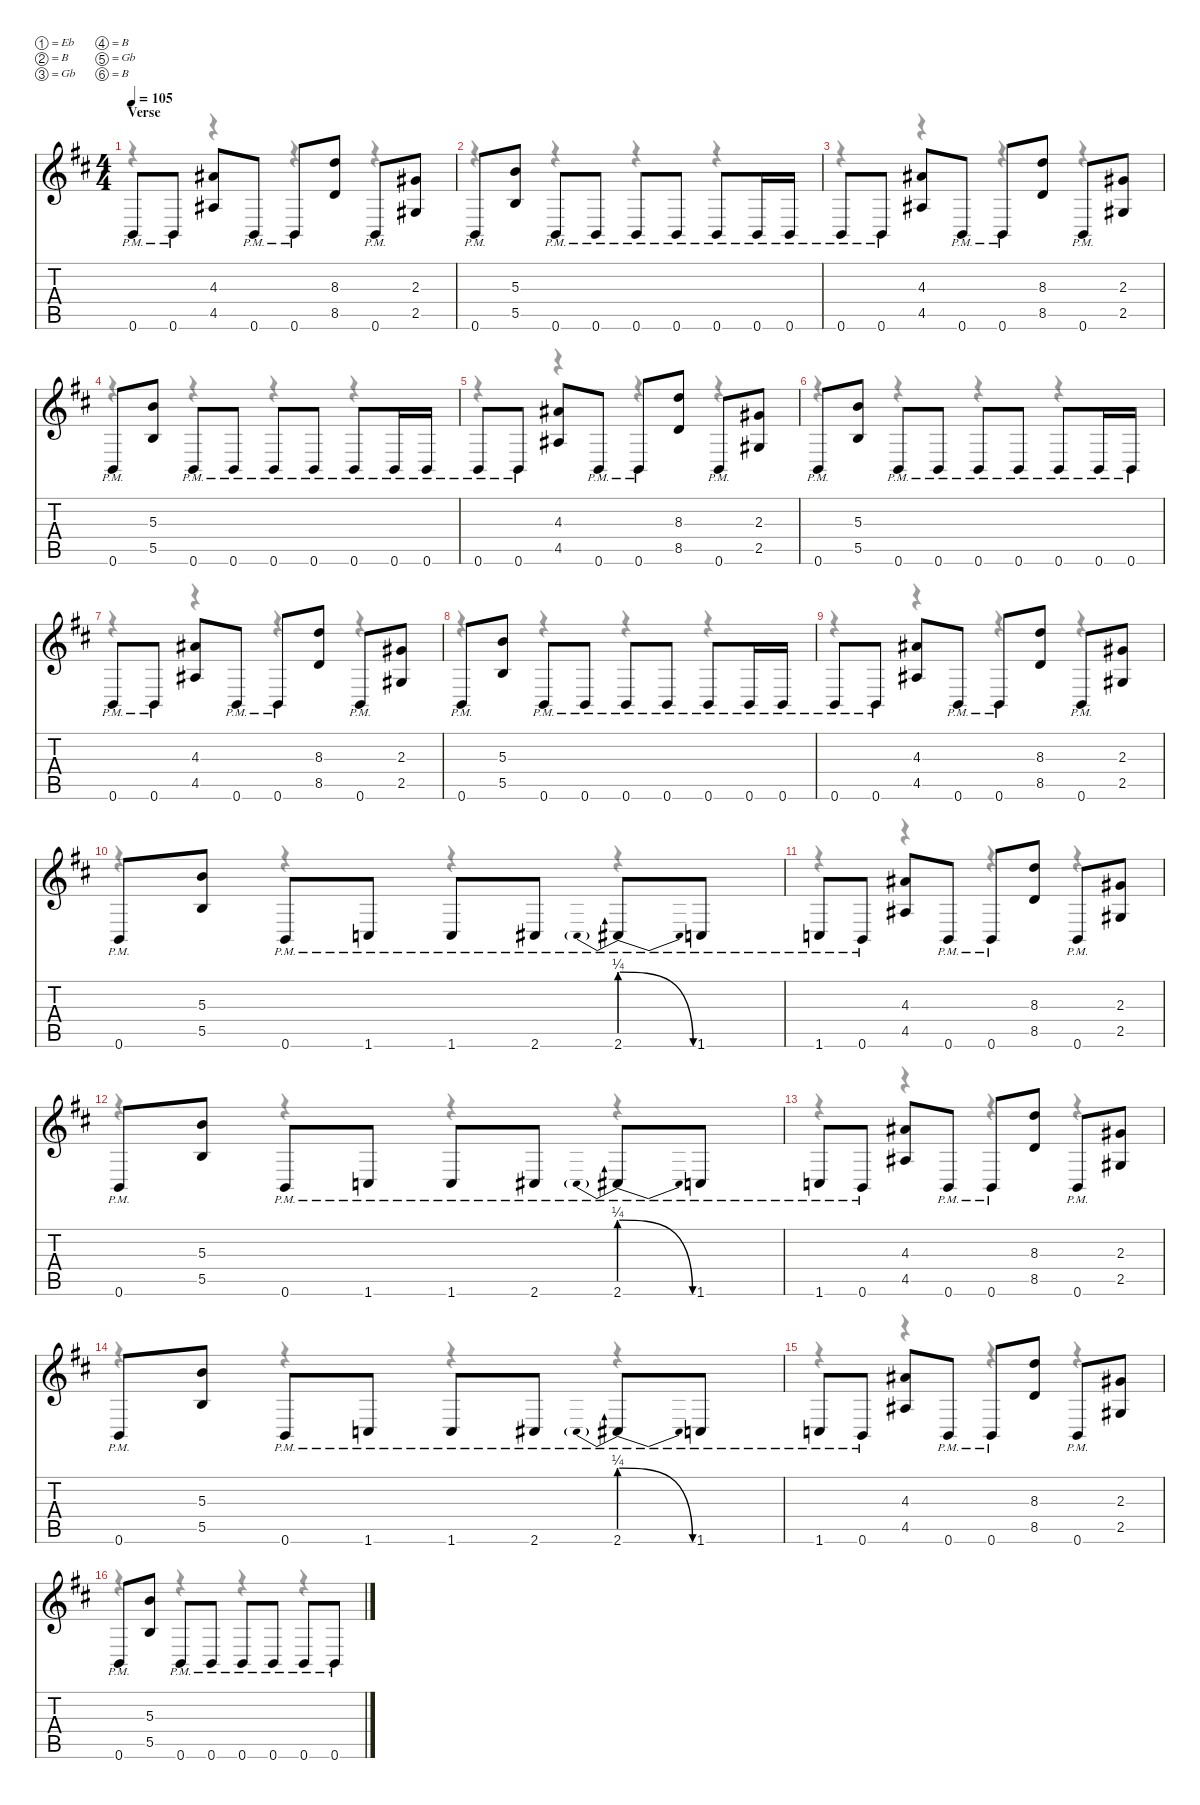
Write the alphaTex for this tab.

\defaultSystemsLayout 4
\hideDynamics
\bracketExtendMode nobrackets
\singleTrackTrackNamePolicy hidden
\multiTrackTrackNamePolicy hidden
\firstSystemTrackNameMode fullname
\firstSystemTrackNameOrientation horizontal
\otherSystemsTrackNameOrientation horizontal
\track ("Solo/ Add. Guitar" "od.guit.") {instrument overdrivenguitar}
\staff {score tabs}
\tuning (Eb4 B3 Gb3 B2 Gb2 B1)
\voice
\ts (4 4)
\section ("" "Verse")
\tempo 105
\clef g2
\ks bminor
0.6{pm acc forcenatural}.8{dy mp beam Up} 0.6{pm acc forcenatural}.8{beam Up} (4.3{acc #} 4.5{acc #}).8{dy p beam Up} 0.6{pm acc forcenatural}.8{dy mp beam Up} 0.6{pm acc forcenatural}.8{beam Up} (8.3{acc forcenatural} 8.5{acc forcenatural}).8{dy p beam Up} 0.6{pm acc forcenatural}.8{dy mp beam Up} (2.3{acc #} 2.5{acc #}).8{dy p beam Up} |
0.6{pm acc forcenatural}.8{dy mp beam Up} (5.3{acc forcenatural} 5.5{acc forcenatural}).8{dy p beam Up} 0.6{pm acc forcenatural}.8{dy mp beam Up} 0.6{pm acc forcenatural}.8{beam Up} 0.6{pm acc forcenatural}.8{beam Up} 0.6{pm acc forcenatural}.8{beam Up} 0.6{pm acc forcenatural}.8{beam Up} 0.6{pm acc forcenatural}.16{beam Up} 0.6{pm acc forcenatural}.16{beam Up} |
0.6{pm acc forcenatural}.8{beam Up} 0.6{pm acc forcenatural}.8{beam Up} (4.3{acc #} 4.5{acc #}).8{dy p beam Up} 0.6{pm acc forcenatural}.8{dy mp beam Up} 0.6{pm acc forcenatural}.8{beam Up} (8.3{acc forcenatural} 8.5{acc forcenatural}).8{dy p beam Up} 0.6{pm acc forcenatural}.8{dy mp beam Up} (2.3{acc #} 2.5{acc #}).8{dy p beam Up} |
0.6{pm acc forcenatural}.8{dy mp beam Up} (5.3{acc forcenatural} 5.5{acc forcenatural}).8{dy p beam Up} 0.6{pm acc forcenatural}.8{dy mp beam Up} 0.6{pm acc forcenatural}.8{beam Up} 0.6{pm acc forcenatural}.8{beam Up} 0.6{pm acc forcenatural}.8{beam Up} 0.6{pm acc forcenatural}.8{beam Up} 0.6{pm acc forcenatural}.16{beam Up} 0.6{pm acc forcenatural}.16{beam Up} |
0.6{pm acc forcenatural}.8{beam Up} 0.6{pm acc forcenatural}.8{beam Up} (4.3{acc #} 4.5{acc #}).8{dy p beam Up} 0.6{pm acc forcenatural}.8{dy mp beam Up} 0.6{pm acc forcenatural}.8{beam Up} (8.3{acc forcenatural} 8.5{acc forcenatural}).8{dy p beam Up} 0.6{pm acc forcenatural}.8{dy mp beam Up} (2.3{acc #} 2.5{acc #}).8{dy p beam Up} |
0.6{pm acc forcenatural}.8{dy mp beam Up} (5.3{acc forcenatural} 5.5{acc forcenatural}).8{dy p beam Up} 0.6{pm acc forcenatural}.8{dy mp beam Up} 0.6{pm acc forcenatural}.8{beam Up} 0.6{pm acc forcenatural}.8{beam Up} 0.6{pm acc forcenatural}.8{beam Up} 0.6{pm acc forcenatural}.8{beam Up} 0.6{pm acc forcenatural}.16{beam Up} 0.6{pm acc forcenatural}.16{beam Up} |
0.6{pm acc forcenatural}.8{beam Up} 0.6{pm acc forcenatural}.8{beam Up} (4.3{acc #} 4.5{acc #}).8{dy p beam Up} 0.6{pm acc forcenatural}.8{dy mp beam Up} 0.6{pm acc forcenatural}.8{beam Up} (8.3{acc forcenatural} 8.5{acc forcenatural}).8{dy p beam Up} 0.6{pm acc forcenatural}.8{dy mp beam Up} (2.3{acc #} 2.5{acc #}).8{dy p beam Up} |
0.6{pm acc forcenatural}.8{dy mp beam Up} (5.3{acc forcenatural} 5.5{acc forcenatural}).8{dy p beam Up} 0.6{pm acc forcenatural}.8{dy mp beam Up} 0.6{pm acc forcenatural}.8{beam Up} 0.6{pm acc forcenatural}.8{beam Up} 0.6{pm acc forcenatural}.8{beam Up} 0.6{pm acc forcenatural}.8{beam Up} 0.6{pm acc forcenatural}.16{beam Up} 0.6{pm acc forcenatural}.16{beam Up} |
0.6{pm acc forcenatural}.8{beam Up} 0.6{pm acc forcenatural}.8{beam Up} (4.3{acc #} 4.5{acc #}).8{dy p beam Up} 0.6{pm acc forcenatural}.8{dy mp beam Up} 0.6{pm acc forcenatural}.8{beam Up} (8.3{acc forcenatural} 8.5{acc forcenatural}).8{dy p beam Up} 0.6{pm acc forcenatural}.8{dy mp beam Up} (2.3{acc #} 2.5{acc #}).8{dy p beam Up} |
0.6{pm acc forcenatural}.8{dy mp beam Up} (5.3{acc forcenatural} 5.5{acc forcenatural}).8{dy p beam Up} 0.6{pm acc forcenatural}.8{dy mp beam Up} 1.6{pm acc forcenatural}.8{beam Up} 1.6{pm acc forcenatural}.8{beam Up} 2.6{pm acc #}.8{beam Up} 2.6{be (prebendrelease 0 1 60 0) pm acc #}.8{beam Up} 1.6{pm acc forcenatural}.8{beam Up} |
1.6{pm acc forcenatural}.8{beam Up} 0.6{pm acc forcenatural}.8{beam Up} (4.3{acc #} 4.5{acc #}).8{dy p beam Up} 0.6{pm acc forcenatural}.8{dy mp beam Up} 0.6{pm acc forcenatural}.8{beam Up} (8.3{acc forcenatural} 8.5{acc forcenatural}).8{dy p beam Up} 0.6{pm acc forcenatural}.8{dy mp beam Up} (2.3{acc #} 2.5{acc #}).8{dy p beam Up} |
0.6{pm acc forcenatural}.8{dy mp beam Up} (5.3{acc forcenatural} 5.5{acc forcenatural}).8{dy p beam Up} 0.6{pm acc forcenatural}.8{dy mp beam Up} 1.6{pm acc forcenatural}.8{beam Up} 1.6{pm acc forcenatural}.8{beam Up} 2.6{pm acc #}.8{beam Up} 2.6{be (prebendrelease 0 1 60 0) pm acc #}.8{beam Up} 1.6{pm acc forcenatural}.8{beam Up} |
1.6{pm acc forcenatural}.8{beam Up} 0.6{pm acc forcenatural}.8{beam Up} (4.3{acc #} 4.5{acc #}).8{dy p beam Up} 0.6{pm acc forcenatural}.8{dy mp beam Up} 0.6{pm acc forcenatural}.8{beam Up} (8.3{acc forcenatural} 8.5{acc forcenatural}).8{dy p beam Up} 0.6{pm acc forcenatural}.8{dy mp beam Up} (2.3{acc #} 2.5{acc #}).8{dy p beam Up} |
0.6{pm acc forcenatural}.8{dy mp beam Up} (5.3{acc forcenatural} 5.5{acc forcenatural}).8{dy p beam Up} 0.6{pm acc forcenatural}.8{dy mp beam Up} 1.6{pm acc forcenatural}.8{beam Up} 1.6{pm acc forcenatural}.8{beam Up} 2.6{pm acc #}.8{beam Up} 2.6{be (prebendrelease 0 1 60 0) pm acc #}.8{beam Up} 1.6{pm acc forcenatural}.8{beam Up} |
1.6{pm acc forcenatural}.8{beam Up} 0.6{pm acc forcenatural}.8{beam Up} (4.3{acc #} 4.5{acc #}).8{dy p beam Up} 0.6{pm acc forcenatural}.8{dy mp beam Up} 0.6{pm acc forcenatural}.8{beam Up} (8.3{acc forcenatural} 8.5{acc forcenatural}).8{dy p beam Up} 0.6{pm acc forcenatural}.8{dy mp beam Up} (2.3{acc #} 2.5{acc #}).8{dy p beam Up} |
0.6{pm acc forcenatural}.8{dy mp beam Up} (5.3{acc forcenatural} 5.5{acc forcenatural}).8{dy p beam Up} 0.6{pm acc forcenatural}.8{dy mp beam Up} 0.6{pm acc forcenatural}.8{beam Up} 0.6{pm acc forcenatural}.8{beam Up} 0.6{pm acc forcenatural}.8{beam Up} 0.6{pm acc forcenatural}.8{beam Up} 0.6{pm acc forcenatural}.8{beam Up}
\voice
\clef g2
\ottava regular
\simile none
\ks bminor
r.4{dy mf beam Down} r.4{beam Down} r.4{beam Down} r.4{beam Down} |
r.4{beam Down} r.4{beam Down} r.4{beam Down} r.4{beam Down} |
r.4{beam Down} r.4{beam Down} r.4{beam Down} r.4{beam Down} |
r.4{beam Down} r.4{beam Down} r.4{beam Down} r.4{beam Down} |
r.4{beam Down} r.4{beam Down} r.4{beam Down} r.4{beam Down} |
r.4{beam Down} r.4{beam Down} r.4{beam Down} r.4{beam Down} |
r.4{beam Down} r.4{beam Down} r.4{beam Down} r.4{beam Down} |
r.4{beam Down} r.4{beam Down} r.4{beam Down} r.4{beam Down} |
r.4{beam Down} r.4{beam Down} r.4{beam Down} r.4{beam Down} |
r.4{beam Down} r.4{beam Down} r.4{beam Down} r.4{beam Down} |
r.4{beam Down} r.4{beam Down} r.4{beam Down} r.4{beam Down} |
r.4{beam Down} r.4{beam Down} r.4{beam Down} r.4{beam Down} |
r.4{beam Down} r.4{beam Down} r.4{beam Down} r.4{beam Down} |
r.4{beam Down} r.4{beam Down} r.4{beam Down} r.4{beam Down} |
r.4{beam Down} r.4{beam Down} r.4{beam Down} r.4{beam Down} |
r.4{beam Down} r.4{beam Down} r.4{beam Down} r.4{beam Down}
